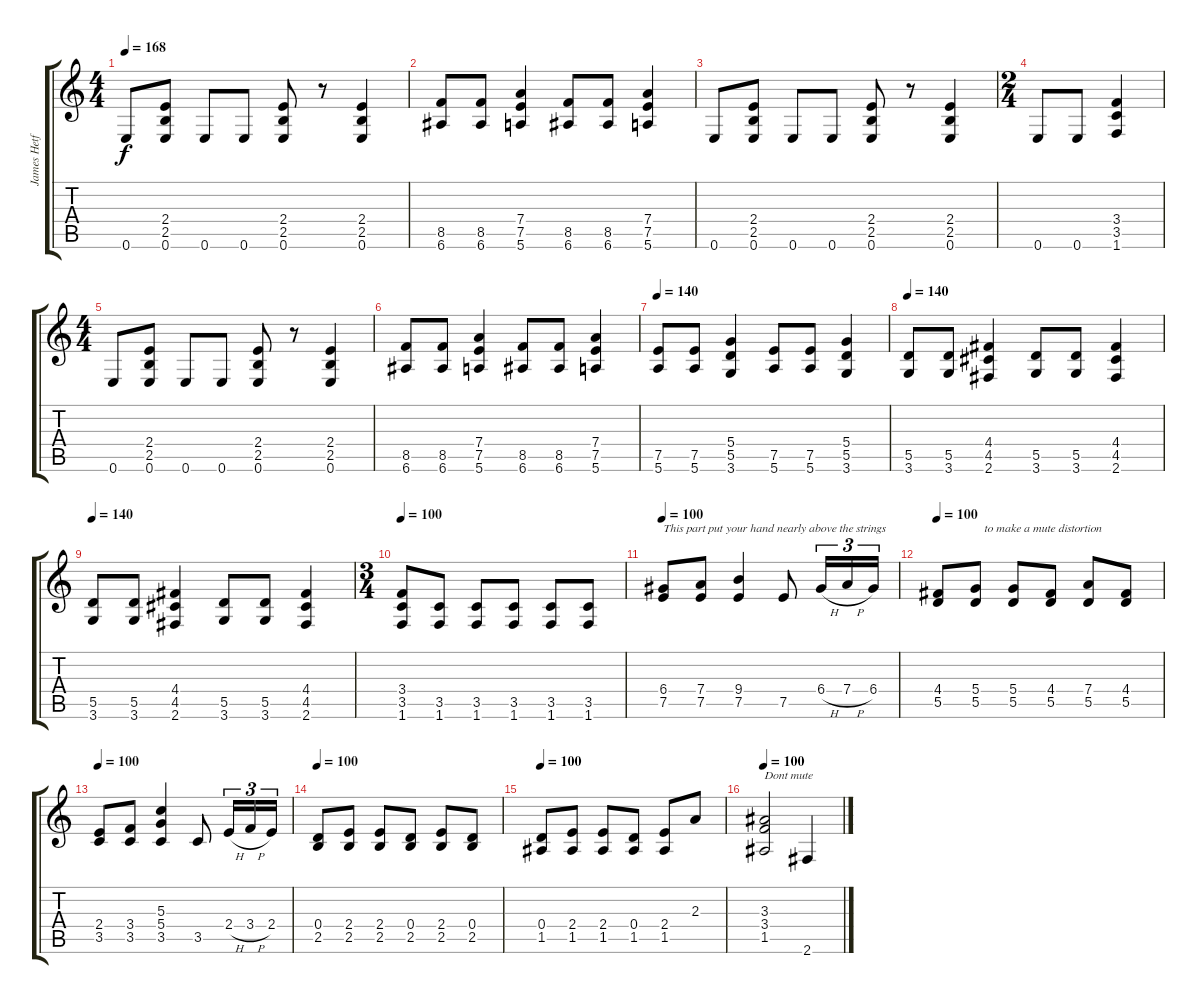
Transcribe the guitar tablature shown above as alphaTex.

\track ("James Hetfield Distortion" "James Hetf") {instrument distortionguitar}
\staff {score tabs}
\tuning (E4 B3 G3 D3 A2 E2) {hide}
\ts (4 4)
\tempo 168
\clef g2
\ks c
0.6.8{dy f} (2.4 2.5 0.6).8 0.6.8 0.6.8 (2.4 2.5 0.6).8 r.8 (2.4 2.5 0.6).4 |
(8.5 6.6).8 (8.5 6.6).8 (7.4 7.5 5.6).4 (8.5 6.6).8 (8.5 6.6).8 (7.4 7.5 5.6).4 |
0.6.8 (2.4 2.5 0.6).8 0.6.8 0.6.8 (2.4 2.5 0.6).8 r.8 (2.4 2.5 0.6).4 |
\ts (2 4)
0.6.8 0.6.8 (3.4 3.5 1.6).4 |
\ts (4 4)
0.6.8 (2.4 2.5 0.6).8 0.6.8 0.6.8 (2.4 2.5 0.6).8 r.8 (2.4 2.5 0.6).4 |
(8.5 6.6).8 (8.5 6.6).8 (7.4 7.5 5.6).4 (8.5 6.6).8 (8.5 6.6).8 (7.4 7.5 5.6).4 |
\tempo 140
(7.5 5.6).8 (7.5 5.6).8 (5.4 5.5 3.6).4 (7.5 5.6).8 (7.5 5.6).8 (5.4 5.5 3.6).4 |
\tempo 140
(5.5 3.6).8 (5.5 3.6).8 (4.4 4.5 2.6).4 (5.5 3.6).8 (5.5 3.6).8 (4.4 4.5 2.6).4 |
\tempo 140
(5.5 3.6).8 (5.5 3.6).8 (4.4 4.5 2.6).4 (5.5 3.6).8 (5.5 3.6).8 (4.4 4.5 2.6).4 |
\ts (3 4)
\tempo 100
(3.4 3.5 1.6).8 (3.5 1.6).8 (3.5 1.6).8 (3.5 1.6).8 (3.5 1.6).8 (3.5 1.6).8 |
\tempo 100
(6.4 7.5).8{txt "This part put your hand nearly above the strings "} (7.4 7.5).8 (9.4 7.5).4 7.5.8 6.4{h}.16{tu (3 2)} 7.4{h}.16{tu (3 2)} 6.4.16{tu (3 2)} |
\tempo 100
(4.4 5.5).8 (5.4 5.5).8{txt "   to make a mute distortion"} (5.4 5.5).8 (4.4 5.5).8 (7.4 5.5).8 (4.4 5.5).8 |
\tempo 100
(2.4 3.5).8 (3.4 3.5).8 (5.3 5.4 3.5).4 3.5.8 2.4{h}.16{tu (3 2)} 3.4{h}.16{tu (3 2)} 2.4.16{tu (3 2)} |
\tempo 100
(0.4 2.5).8 (2.4 2.5).8 (2.4 2.5).8 (0.4 2.5).8 (2.4 2.5).8 (0.4 2.5).8 |
\tempo 100
(0.4 1.5).8 (2.4 1.5).8 (2.4 1.5).8 (0.4 1.5).8 (2.4 1.5).8 2.3.8 |
\tempo 100
(3.3 3.4 1.5).2{txt "Dont mute"} 2.6.4
